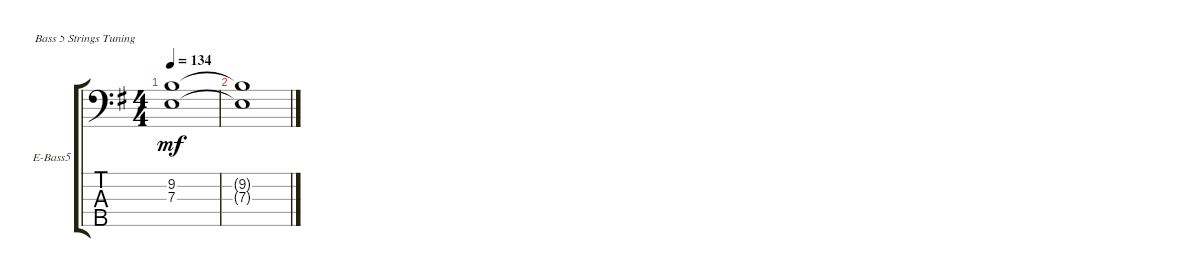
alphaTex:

\bracketExtendMode groupsimilarinstruments
\firstSystemTrackNameOrientation horizontal
\otherSystemsTrackNameOrientation horizontal
\track ("baz (Andrey Stefnuk)" "E-Bass5") {instrument electricbasspick}
\staff {score tabs}
\tuning (G2 D2 A1 E1 B0)
\ts (4 4)
\tempo 134
\clef f4
\ks eminor
(9.2 7.3).1{dy mf} |
(9.2{t} 7.3{t}).1
